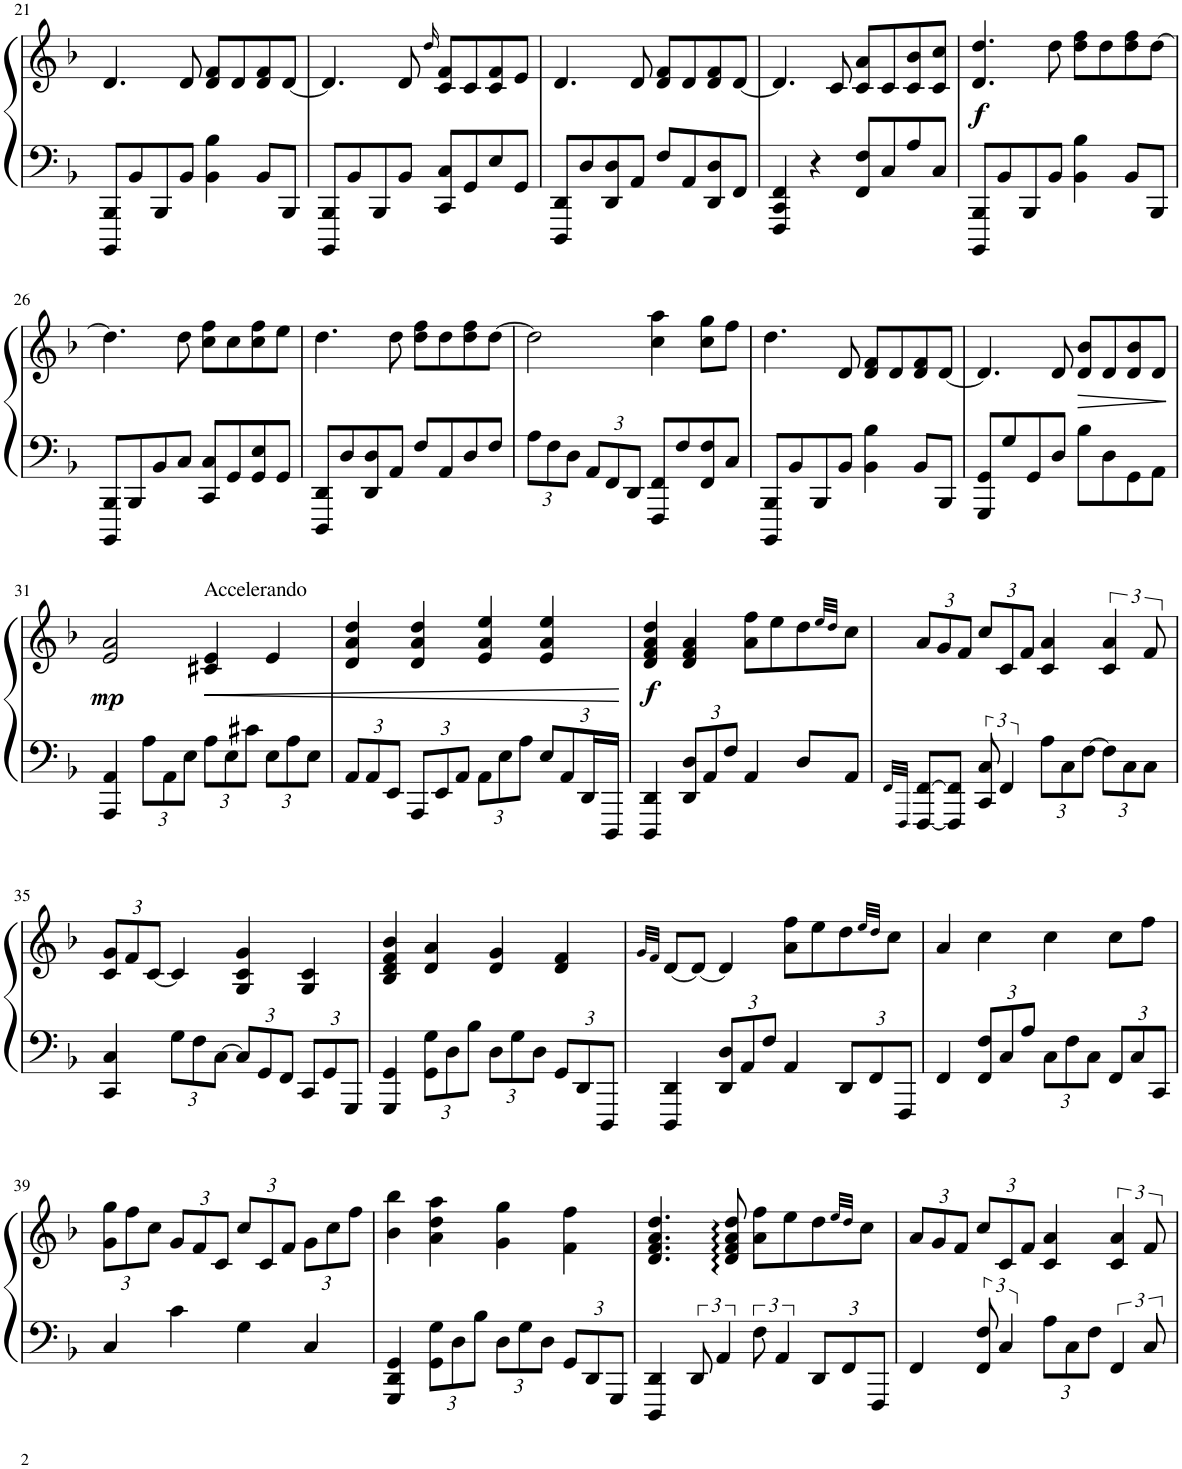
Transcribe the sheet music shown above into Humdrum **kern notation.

**kern	**kern	**dynam
*part1	*part1	*part1
*staff2	*staff1	*staff1/2
*I"Piano	*	*
*I'Pno.	*	*
!!LO:PB:g=z
*clefF4	*clefG2	*
*k[b-]	*k[b-]	*
*M4/4	*M4/4	*
=21	=21	=21
8BBBB-/ 8BBB-/L	4.d/	.
8BB-/	.	.
8BBB-/	.	.
8BB-/J	8d/	.
4BB-\ 4B-\	8d/ 8f/L	.
.	8d/	.
8BB-/L	8d/ 8f/	.
8BBB-/J	[8d/J	.
=22	=22	=22
8BBBB-/ 8BBB-/L	4.d/]	.
8BB-/	.	.
8BBB-/	.	.
8BB-/J	8d/	.
.	16qdd/	.
8CC/ 8C/L	8c/ 8f/L	.
8GG/	8c/	.
8E/	8c/ 8f/	.
8GG/J	8e/J	.
=23	=23	=23
8DDD/ 8DD/L	4.d/	.
8D/	.	.
8DD/ 8D/	.	.
8AA/J	8d/	.
8F/L	8d/ 8f/L	.
8AA/	8d/	.
8DD/ 8D/	8d/ 8f/	.
8FF/J	[8d/J	.
=24	=24	=24
4FFF/ 4CC/ 4FF/	4.d/]	.
4r	.	.
.	8c/	.
8FF/ 8F/L	8c/ 8a/L	.
8C/	8c/	.
8A/	8c/ 8b-/	.
8C/J	8c/ 8cc/J	.
=25	=25	=25
!	!	!LO:DY:b
8BBBB-/ 8BBB-/L	4.d/ 4.dd/	f
8BB-/	.	.
8BBB-/	.	.
8BB-/J	8dd\	.
4BB-\ 4B-\	8dd\ 8ff\L	.
.	8dd\	.
8BB-/L	8dd\ 8ff\	.
8BBB-/J	[8dd\J	.
!!LO:LB:g=z
=26	=26	=26
8BBBB-/ 8BBB-/L	4.dd\]	.
8BBB-/	.	.
8BB-/	.	.
8C/J	8dd\	.
8CC/ 8C/L	8cc\ 8ff\L	.
8GG/	8cc\	.
8GG/ 8E/	8cc\ 8ff\	.
8GG/J	8ee\J	.
=27	=27	=27
8DDD/ 8DD/L	4.dd\	.
8D/	.	.
8DD/ 8D/	.	.
8AA/J	8dd\	.
8F/L	8dd\ 8ff\L	.
8AA/	8dd\	.
8D/	8dd\ 8ff\	.
8F/J	[8dd\J	.
=28	=28	=28
*Xbrackettup	*	*
12A\L	2dd\]	.
12F\	.	.
12D\J	.	.
12AA/L	.	.
12FF/	.	.
12DD/J	.	.
8FFF/ 8FF/L	4cc\ 4aa\	.
8F/	.	.
8FF/ 8F/	8cc\ 8gg\L	.
8C/J	8ff\J	.
=29	=29	=29
8BBBB-/ 8BBB-/L	4.dd\	.
8BB-/	.	.
8BBB-/	.	.
8BB-/J	8d/	.
4BB-\ 4B-\	8d/ 8f/L	.
.	8d/	.
8BB-/L	8d/ 8f/	.
8BBB-/J	[8d/J	.
=30	=30	=30
8GGG/ 8GG/L	4.d/]	.
8G/	.	.
8GG/	.	.
8D/J	8d/	.
!	!	!LO:HP:b
8B-\L	8d/ 8b-/L	>
8D\	8d/	.
8GG\	8d/ 8b-/	.
8AA\J	8d/J	.
.	.	]
!!LO:LB:g=z
=31	=31	=31
!	!	!LO:DY:b
4AAA/ 4AA/	2e/ 2a/	mp
12A\L	.	.
12AA\	.	.
12E\J	.	.
!	!LO:TX:a:t=Accelerando	!
!	!	!LO:HP:b
12A\L	4c#X/ 4e/	<
12E\	.	.
12c#X\J	.	.
12E\L	4e/	.
12A\	.	.
12E\J	.	.
=32	=32	=32
12AA/L	4d/ 4a/ 4dd/	.
12AA/	.	.
12EE/J	.	.
12AAA/L	4d/ 4a/ 4dd/	.
12EE/	.	.
12AA/J	.	.
12AA\L	4e/ 4a/ 4ee/	.
12E\	.	.
12A\J	.	.
12E/L	4e/ 4a/ 4ee/	.
12AA/	.	.
24DD/L	.	.
24DDD/JJ	.	.
.	.	[
=33	=33	=33
!	!	!LO:DY:b
4DDD/ 4DD/	4d/ 4f/ 4a/ 4dd/	f
12DD/ 12D/L	4d/ 4f/ 4a/	.
12AA/	.	.
12F/J	.	.
4AA/	8a\ 8ff\L	.
.	8ee\	.
8D/L	8dd\	.
.	32qee/LLL	.
.	32qdd/JJJ	.
8AA/J	8cc\J	.
=34	=34	=34
32qFF/LLL	.	.
32qFFF/JJJ	.	.
*	*Xbrackettup	*
[8FFF/ [8FF/L	12a/L	.
.	12g/	.
8FFF/] 8FF/]J	.	.
.	12f/J	.
*brackettup	*	*
12CC/ 12C/	12cc/L	.
6FF/	12c/	.
.	12f/J	.
*Xbrackettup	*	*
12A\L	4c/ 4a/	.
12C\	.	.
[12F\J	.	.
*	*brackettup	*
12F\L]	6c/ 6a/	.
12C\	.	.
12C\J	12f/	.
!!LO:LB:g=z
=35	=35	=35
*	*Xbrackettup	*
4CC/ 4C/	12c/ 12g/L	.
.	12f/	.
.	[12c/J	.
12G\L	4c/]	.
12F\	.	.
[12C\J	.	.
12C/L]	4G/ 4c/ 4g/	.
12GG/	.	.
12FF/J	.	.
12CC/L	4G/ 4c/	.
12GG/	.	.
12GGG/J	.	.
=36	=36	=36
4GGG/ 4GG/	4B-/ 4d/ 4f/ 4b-/	.
12GG\ 12G\L	4d/ 4a/	.
12D\	.	.
12B-\J	.	.
12D\L	4d/ 4g/	.
12G\	.	.
12D\J	.	.
12GG/L	4d/ 4f/	.
12DD/	.	.
12DDD/J	.	.
=37	=37	=37
.	32qg/LLL	.
.	32qf/JJJ	.
4DDD/ 4DD/	[8d/L	.
.	8d/J_	.
12DD/ 12D/L	4d/]	.
12AA/	.	.
12F/J	.	.
4AA/	8a\ 8ff\L	.
.	8ee\	.
12DD/L	8dd\	.
12FF/	.	.
.	32qee/LLL	.
.	32qdd/JJJ	.
.	8cc\J	.
12FFF/J	.	.
=38	=38	=38
4FF/	4a/	.
12FF/ 12F/L	4cc\	.
12C/	.	.
12A/J	.	.
12C\L	4cc\	.
12F\	.	.
12C\J	.	.
12FF/L	8cc\L	.
12C/	.	.
.	8ff\J	.
12CC/J	.	.
!!LO:LB:g=z
=39	=39	=39
4C/	12g\ 12gg\L	.
.	12ff\	.
.	12cc\J	.
4c\	12g/L	.
.	12f/	.
.	12c/J	.
4G\	12cc/L	.
.	12c/	.
.	12f/J	.
4C/	12g\L	.
.	12cc\	.
.	12ff\J	.
=40	=40	=40
4GGG/ 4DD/ 4GG/	4b-\ 4bb-\	.
12GG\ 12G\L	4a\ 4dd\ 4aa\	.
12D\	.	.
12B-\J	.	.
12D\L	4g\ 4gg\	.
12G\	.	.
12D\J	.	.
12GG/L	4f\ 4ff\	.
12DD/	.	.
12GGG/J	.	.
=41	=41	=41
4DDD/ 4DD/	4.d/ 4.f/ 4.a/ 4.dd/	.
*brackettup	*	*
12DD/	.	.
6AA/	.	.
.	8d/ 8f/ 8a/ 8dd/	.
12F\	8a\ 8ff\L	.
6AA/	.	.
.	8ee\	.
*Xbrackettup	*	*
12DD/L	8dd\	.
12FF/	.	.
.	32qee/LLL	.
.	32qdd/JJJ	.
.	8cc\J	.
12FFF/J	.	.
=42	=42	=42
4FF/	12a/L	.
.	12g/	.
.	12f/J	.
*brackettup	*	*
12FF/ 12F/	12cc/L	.
6C/	12c/	.
.	12f/J	.
*Xbrackettup	*	*
12A\L	4c/ 4a/	.
12C\	.	.
12F\J	.	.
*brackettup	*brackettup	*
6FF/	6c/ 6a/	.
12C/	12f/	.
=	=	=
*-	*-	*-
